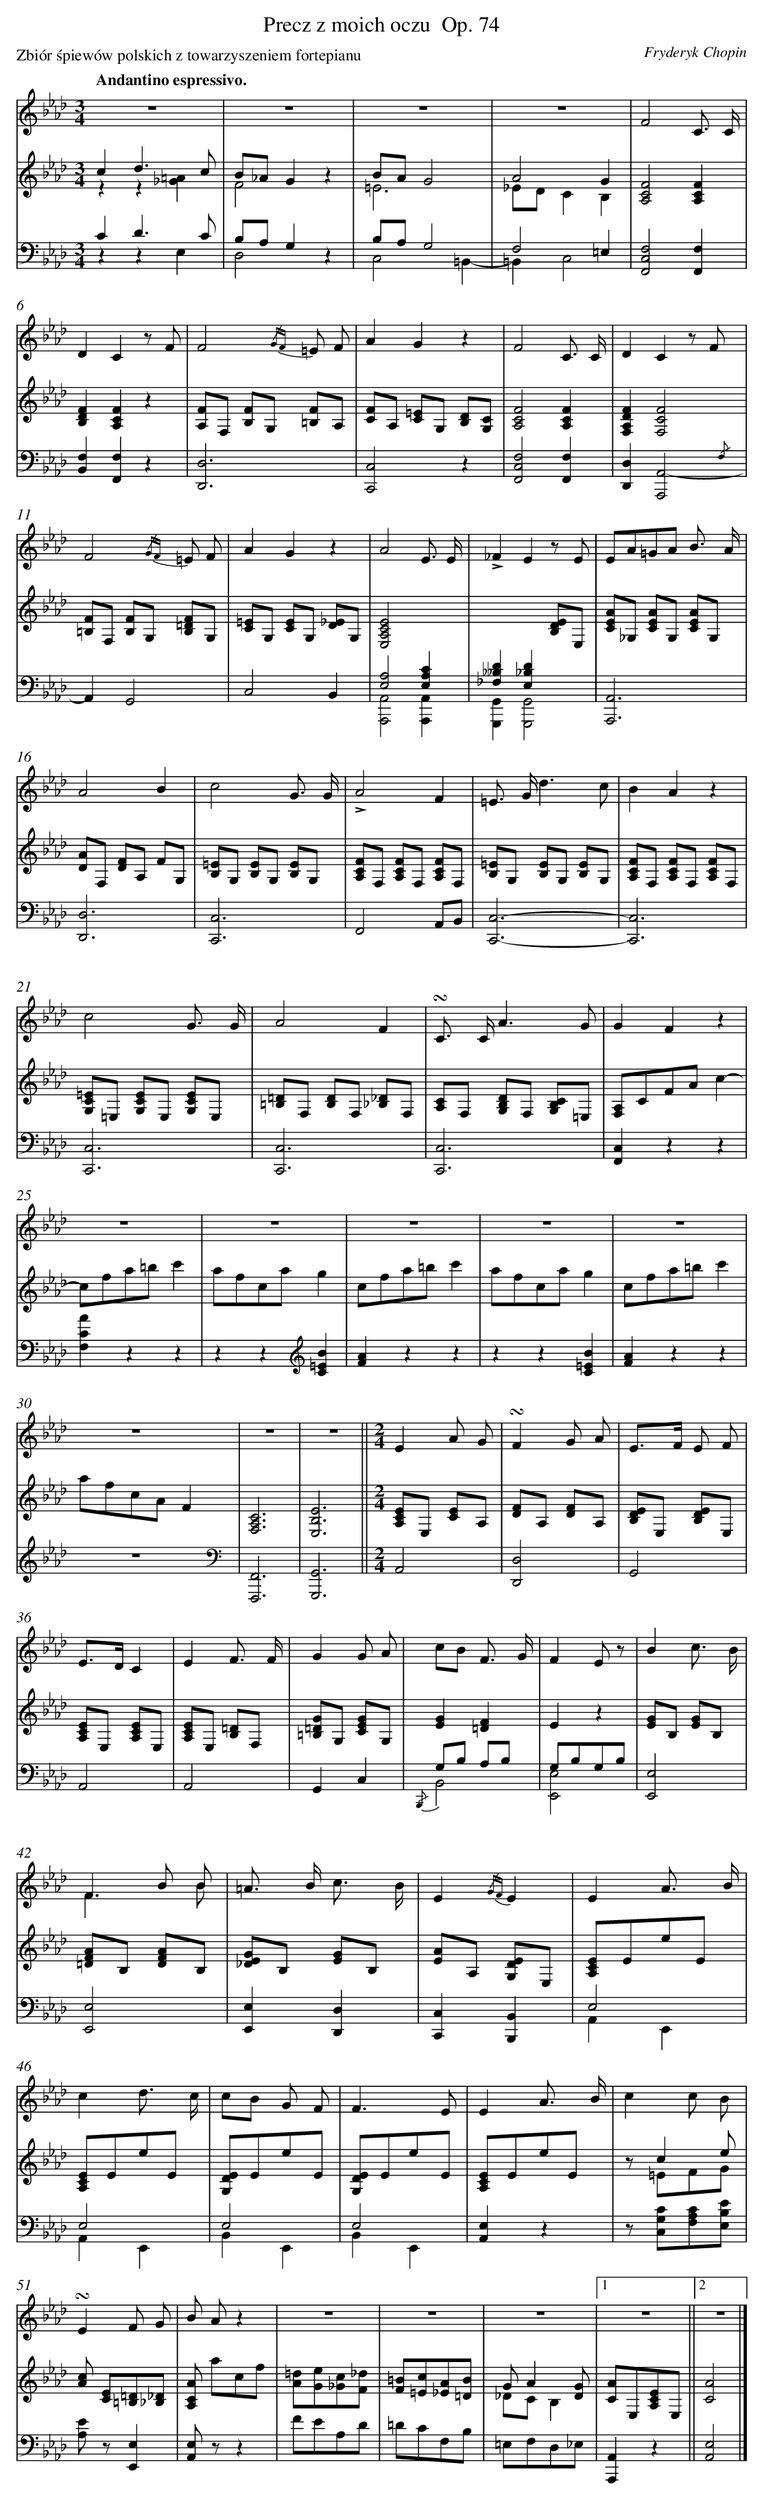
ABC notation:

X:1
T: Precz z moich oczu	 Op. 74
C: Fryderyk Chopin
L: 1/8
M: 3/4
P: Zbiór śpiewów polskich z towarzyszeniem fortepianu
Q: "Andantino espressivo."
V: 1 clef=treble
V: 2 clef=treble
V: 3 clef=bass
K: Ab
[V:1] z6 |
[V:2] c2d3c & z2z2[=A2_G2] |
[V:3] C2D3C & z2z2E,2 |
[V:1] z6 |
[V:2] B_AG2z2 & F4x2 |
[V:3] B,A,G,2z2 & D,4x2 |
[V:1] z6 |
[V:2] BAG4 & =E6 |
[V:3] B,A,G,4 & C,4=B,,2- |
[V:1] z6 |
[V:2] A4G2 & _EDC2B,2 |
[V:3] F,4=E,2 & =B,,2C,4 |
[V:1] F4C3/ C/ |
[V:2] [F4C4A,4][F2C2A,2] |
[V:3] [F,4C,4F,,4][F,2F,,2] |
[V:1] D2C2z F |
[V:2] [F2D2B,2][F2C2A,2]z2 |
[V:3] [F,2B,,2][F,2F,,2]z2 |
[V:1] F4{/GF} =E F |
[V:2] [FA,]F, [FB,]G, [F=B,]A, |
[V:3] [D,6D,,6] |
[V:1] A2G2z2 |
[V:2] [FC]A, [=EC]G, [DB,][CG,] |
[V:3] [C,4C,,4]z2 |
[V:1] F4C3/ C/ |
[V:2] [F4C4A,4][F2C2A,2] |
[V:3] [F,4C,4F,,4][F,2F,,2] |
[V:1] D2C2z F |
[V:2] [F2D2A,2F,2][F4C4F,4] |
[V:3] [D,2D,,2][A,,,4A,,4-]{/F,} |
[V:1] F4{/GF} =E F |
[V:2] [F=B,]F, [FB,]G, [F=DB,]G, |
[V:3] A,,2G,,4 |
[V:1] A2G2z2 |
[V:2] [=EC]G, [EC]G, [_ED]G, |
[V:3] C,4B,,2 |
[V:1] A4E3/ E/ |
[V:2] [E4C4A,4E,4]x2 |
[V:3] [A,4E,4][C2A,2E,2] & [A,,4A,,,4][A,,2A,,,2] |
[V:1] !accent!_F2E2z E |
[V:2] x4[EDB,]E, |
[V:3] [D2__B,2_F,2][D2_B,2E,2]x2 & [G,,2G,,,2][G,,4G,,,4] |
[V:1] EA=GA B3/ A/ |
[V:2] [AEC]_G, [AEC]G, [AEC]G, |
[V:3] [A,,6A,,,6] |
[V:1] A4B2 |
[V:2] [AD]F, [FD]A, FG, |
[V:3] [D,6D,,6] |
[V:1] c4G3/ G/ |
[V:2] [=EB,]G, [EB,]G, [EB,]G, |
[V:3] [C,6C,,6] |
[V:1] !accent!A4F2 |
[V:2] [FCA,]F, [FCA,]F, [FCA,]F, |
[V:3] F,,4A,,B,, |
[V:1] =E> Gd3c |
[V:2] [=EB,]G, [EB,]G, [EB,]G, |
[V:3] [C,6C,,6]- |
[V:1] B2A2z2 |
[V:2] [FCA,]F, [FCA,]F, [FCA,]F, |
[V:3] [C,6C,,6] |
[V:1] c4G3/ G/ |
[V:2] [=ECG,]=E, [ECG,]E, [ECG,]E, |
[V:3] [C,6C,,6] |
[V:1] A4F2 |
[V:2] [=D=B,]F, [DB,]F, [_D_B,]F, |
[V:3] [C,6C,,6] |
[V:1] !turn!C> CA3G |
[V:2] [CA,]F, [DB,G,]F, [CB,G,]=E, |
[V:3] [C,6C,,6] |
[V:1] G2F2z2 |
[V:2] [A,F,]CFAc2- |
[V:3] [C,2F,,2]z2z2 |
[V:1] z6 |
[V:2] cfa=bc'2 |
[V:3] [A2C2F,2]z2z2 |
[V:1] z6 |
[V:2] afcag2 |
[V:3] z2z2[K:clef=treble][B2=E2C2] |
[V:1] z6 |
[V:2] cfa=bc'2 |
[V:3] [A2F2]z2z2 |
[V:1] z6 |
[V:2] afcag2 |
[V:3] z2z2[B2=E2C2] |
[V:1] z6 |
[V:2] cfa=bc'2 |
[V:3] [A2F2]z2z2 |
[V:1] z6 |
[V:2] afcAF2 |
[V:3] z6[K:clef=bass] |
[V:1] z6 |
[V:2] [C6A,6F,6] |
[V:3] [F,,6F,,,6] |
[V:1] z6 ||
[V:2] [E6B,6E,6] ||
[V:3] [G,,6G,,,6] ||
[V:1] [M:2/4]E2A G |
[V:2] [M:2/4][ECA,]E, [EC]A, |
[V:3] [M:2/4]A,,4 |
[V:1] !turn!F2G A |
[V:2] [FD]A, [FD]A, |
[V:3] [D,4D,,4] |
[V:1] E>F E F |
[V:2] [EDB,]E, [EDB,]E, |
[V:3] G,,4 |
[V:1] E>DC2 |
[V:2] [ECA,]E, [ECA,]E, |
[V:3] A,,4 |
[V:1] E2F3/ F/ |
[V:2] [ECA,]E, [=DB,]F, |
[V:3] A,,4 |
[V:1] G2G A |
[V:2] [G=D=B,]G, [GEC]G, |
[V:3] G,,2C,2 |
[V:1] cB F3/ G/ |
[V:2] [G2E2][F2=D2] |
[V:3] {/B,,,} G,B, A,B, & B,,4 |
[V:1] F2E z |
[V:2] E2z2 |
[V:3] G,B,G,B, & [E,4E,,4] |
[V:1] B2c3/ B/ |
[V:2] [GE]B, [GE]B, |
[V:3] [E,4E,,4] |
[V:1] F2B B & F3B |
[V:2] [AF=D]B, [AFD]B, |
[V:3] [E,4E,,4] |
[V:1] =A> B c3/ B/ |
[V:2] [GE_D]B, [GE]B, |
[V:3] [E,2E,,2][D,2D,,2] |
[V:1] E2{/GF}E2 |
[V:2] [AE]A, [EDG,]E, |
[V:3] [C,2C,,2][B,,2B,,,2] |
[V:1] E2A3/ B/ |
[V:2] [ECA,]EeE |
[V:3] E,4 & A,,2E,,2 |
[V:1] c2d3/ c/ |
[V:2] [ECA,]EeE |
[V:3] E,4 & A,,2E,,2 |
[V:1] cB G F |
[V:2] [EDG,]EeE |
[V:3] E,4 & B,,2E,,2 |
[V:1] F3E |
[V:2] [EDG,]EeE |
[V:3] E,4 & B,,2E,,2 |
[V:1] E2A3/ B/ |
[V:2] [ECA,]EeE |
[V:3] [E,2A,,2]z2 |
[V:1] c2c B |
[V:2] zc2e & x =EFG |
[V:3] z [CG,C,][CA,F,][EB,E,] |
[V:1] !turn!E2F G |
[V:2] [cA] [EC][=D=B,][_D_B,] |
[V:3] [EA,] z[E,2E,,2] |
[V:1] B Az2 |
[V:2] [ACA,] acf |
[V:3] [E,A,,] zz2 |
[V:1] z4 |
[V:2] [=dA][eG][c_G][_dF] |
[V:3] FEA,D |
[V:1] z4 |
[V:2] [=BF][c=E][A_E][B=D] |
[V:3] =DCF,B, |
[V:1] z4 |[1
[V:2] GA2[GD] & _DCB,2 |
[V:3] =E,F,D,_E, |
[V:1] z4 ||[2
[V:2] [AC]E,[ECA,]E, ||
[V:3] [A,,2A,,,2]z2 ||
[V:1] z4 |]
[V:2] [A4C4] |]
[V:3] [E,4A,,4] |]
